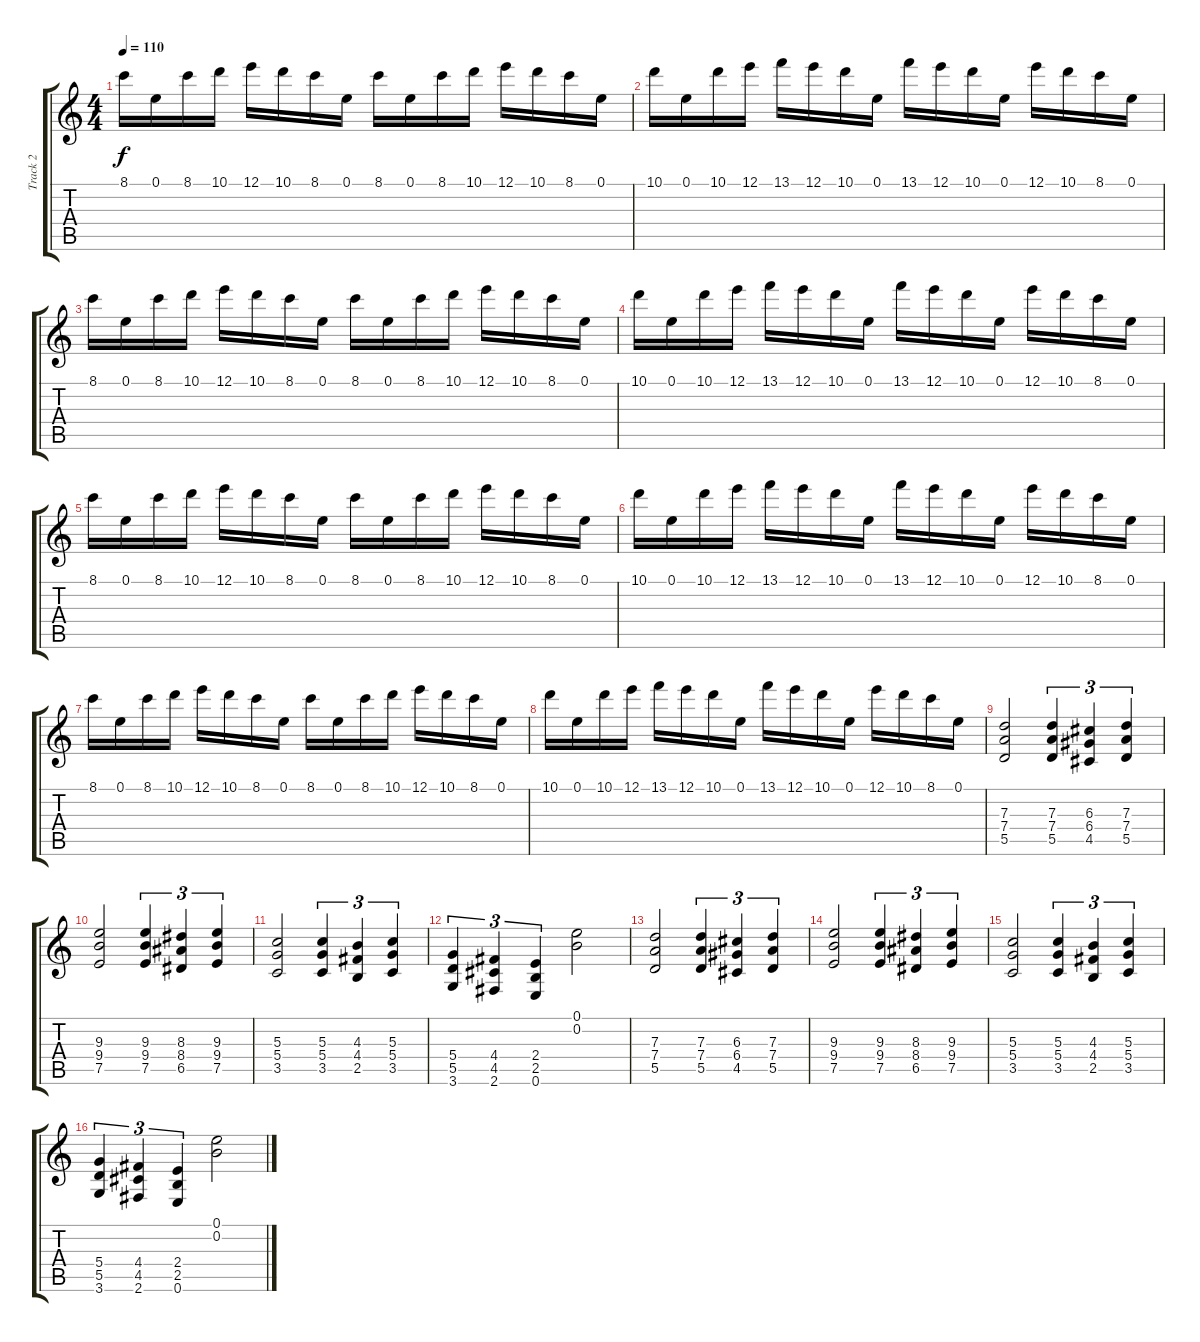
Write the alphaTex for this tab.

\track ("Track 2" "Track 2") {instrument distortionguitar}
\staff {score tabs}
\tuning (E4 B3 G3 D3 A2 E2) {hide}
\ts (4 4)
\tempo 110
\clef g2
\ks c
8.1.16{dy f volume 11 balance 16} 0.1.16 8.1.16 10.1.16 12.1.16 10.1.16 8.1.16 0.1.16 8.1.16 0.1.16 8.1.16 10.1.16 12.1.16 10.1.16 8.1.16 0.1.16 |
10.1.16 0.1.16 10.1.16 12.1.16 13.1.16 12.1.16 10.1.16 0.1.16 13.1.16 12.1.16 10.1.16 0.1.16 12.1.16 10.1.16 8.1.16 0.1.16 |
8.1.16{volume 15 balance 16} 0.1.16 8.1.16 10.1.16 12.1.16 10.1.16 8.1.16 0.1.16 8.1.16 0.1.16 8.1.16 10.1.16 12.1.16 10.1.16 8.1.16 0.1.16 |
10.1.16 0.1.16 10.1.16 12.1.16 13.1.16 12.1.16 10.1.16 0.1.16 13.1.16 12.1.16 10.1.16 0.1.16 12.1.16 10.1.16 8.1.16 0.1.16 |
8.1.16{volume 15 balance 16} 0.1.16 8.1.16 10.1.16 12.1.16 10.1.16 8.1.16 0.1.16 8.1.16 0.1.16 8.1.16 10.1.16 12.1.16 10.1.16 8.1.16 0.1.16 |
10.1.16 0.1.16 10.1.16 12.1.16 13.1.16 12.1.16 10.1.16 0.1.16 13.1.16 12.1.16 10.1.16 0.1.16 12.1.16 10.1.16 8.1.16 0.1.16 |
8.1.16{volume 15 balance 16} 0.1.16 8.1.16 10.1.16 12.1.16 10.1.16 8.1.16 0.1.16 8.1.16 0.1.16 8.1.16 10.1.16 12.1.16 10.1.16 8.1.16 0.1.16 |
10.1.16 0.1.16 10.1.16 12.1.16 13.1.16 12.1.16 10.1.16 0.1.16 13.1.16 12.1.16 10.1.16 0.1.16 12.1.16 10.1.16 8.1.16 0.1.16 |
(7.3 7.4 5.5).2{volume 15} (7.3 7.4 5.5).4{tu (3 2)} (6.3 6.4 4.5).4{tu (3 2)} (7.3 7.4 5.5).4{tu (3 2)} |
(9.3 9.4 7.5).2 (9.3 9.4 7.5).4{tu (3 2)} (8.3 8.4 6.5).4{tu (3 2)} (9.3 9.4 7.5).4{tu (3 2)} |
(5.3 5.4 3.5).2 (5.3 5.4 3.5).4{tu (3 2)} (4.3 4.4 2.5).4{tu (3 2)} (5.3 5.4 3.5).4{tu (3 2)} |
(5.4 5.5 3.6).4{tu (3 2)} (4.4 4.5 2.6).4{tu (3 2)} (2.4 2.5 0.6).4{tu (3 2)} (0.1 0.2).2 |
(7.3 7.4 5.5).2 (7.3 7.4 5.5).4{tu (3 2)} (6.3 6.4 4.5).4{tu (3 2)} (7.3 7.4 5.5).4{tu (3 2)} |
(9.3 9.4 7.5).2 (9.3 9.4 7.5).4{tu (3 2)} (8.3 8.4 6.5).4{tu (3 2)} (9.3 9.4 7.5).4{tu (3 2)} |
(5.3 5.4 3.5).2 (5.3 5.4 3.5).4{tu (3 2)} (4.3 4.4 2.5).4{tu (3 2)} (5.3 5.4 3.5).4{tu (3 2)} |
(5.4 5.5 3.6).4{tu (3 2)} (4.4 4.5 2.6).4{tu (3 2)} (2.4 2.5 0.6).4{tu (3 2)} (0.1 0.2).2
